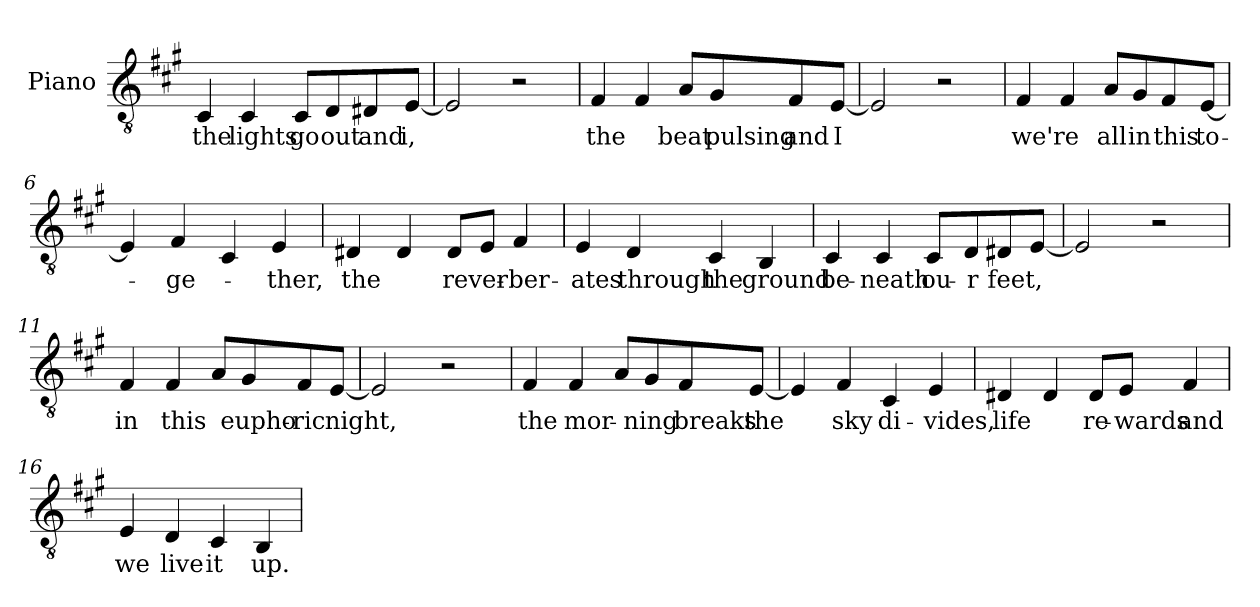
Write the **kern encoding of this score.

**kern	**text
*part1	*part1
*staff1	*staff1
*I"Piano	*
*I'Pno	*
*clefGv2	*
*k[f#c#g#]	*
=1	=1
!	!LO:LY:b
4C#/	the
!	!LO:LY:b
4C#/	lights
!	!LO:LY:b
8C#/L	go
!	!LO:LY:b
8D/	out
!	!LO:LY:b
8D#X/	and
!	!LO:LY:b
[8E/J	i,
=2	=2
2E/]	.
2r	.
=3	=3
!	!LO:LY:b
4F#/	the
4F#/	.
!	!LO:LY:b
8A/L	beat
!	!LO:LY:b
8G#/	pulsing
!	!LO:LY:b
8F#/	and
!	!LO:LY:b
[8E/J	I
=4	=4
2E/]	.
2r	.
!!LO:LB:g=z
=5	=5
!	!LO:LY:b
4F#/	we're
4F#/	.
!	!LO:LY:b
8A/L	all
!	!LO:LY:b
8G#/	in
!	!LO:LY:b
8F#/	this
!	!LO:LY:b
[8E/J	to-
=6	=6
4E/]	.
!	!LO:LY:b
4F#/	ge-
4C#/	.
!	!LO:LY:b
4E/	-ther,
=7	=7
!	!LO:LY:b
4D#X/	the
4D#/	.
!	!LO:LY:b
8D#/L	rever-
8E/J	.
!	!LO:LY:b
4F#/	-ber-
=8	=8
!	!LO:LY:b
4E/	-ates
!	!LO:LY:b
4D/	through
!	!LO:LY:b
4C#/	the
!	!LO:LY:b
4BB/	ground
!!LO:LB:g=z
=9	=9
!	!LO:LY:b
4C#/	be-
!	!LO:LY:b
4C#/	-neath
!	!LO:LY:b
8C#/L	ou-
!	!LO:LY:b
8D/	-r
!	!LO:LY:b
8D#X/	feet,
[8E/J	.
=10	=10
2E/]	.
2r	.
=11	=11
!	!LO:LY:b
4F#/	in
!	!LO:LY:b
4F#/	this
8A/L	.
!	!LO:LY:b
8G#/	eupho-
!	!LO:LY:b
8F#/	-ric
!	!LO:LY:b
[8E/J	night,
=12	=12
2E/]	.
2r	.
!!LO:LB:g=z
=13	=13
!	!LO:LY:b
4F#/	the
!	!LO:LY:b
4F#/	mor-
8A/L	.
!	!LO:LY:b
8G#/	-ning
!	!LO:LY:b
8F#/	breaks
!	!LO:LY:b
[8E/J	the
=14	=14
4E/]	.
!	!LO:LY:b
4F#/	sky
!	!LO:LY:b
4C#/	di-
!	!LO:LY:b
4E/	-vides,
=15	=15
!	!LO:LY:b
4D#X/	life
4D#/	.
!	!LO:LY:b
8D#/L	re-
!	!LO:LY:b
8E/J	-wards
!	!LO:LY:b
4F#/	and
=16	=16
!	!LO:LY:b
4E/	we
!	!LO:LY:b
4D/	live
!	!LO:LY:b
4C#/	it
!	!LO:LY:b
4BB/	up.
=	=
*-	*-
